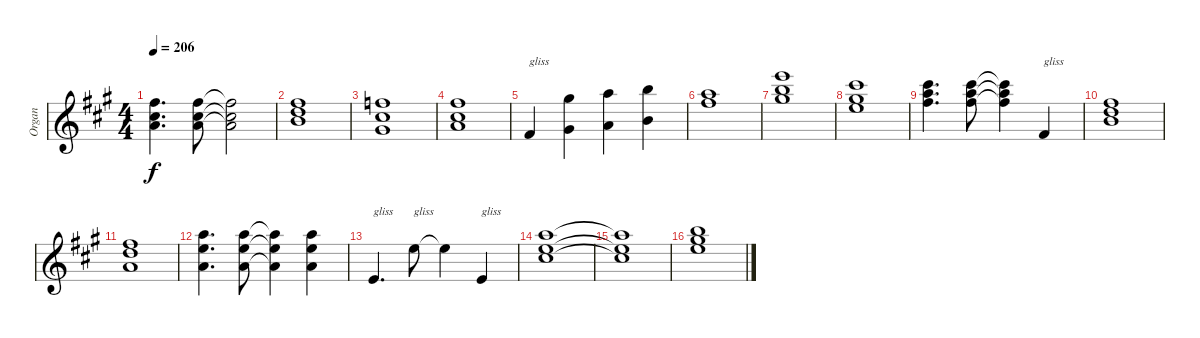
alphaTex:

\track ("Organ" "Organ") {instrument drawbarorgan}
\staff {score}
\tuning (E4 B3 G3 D3 A2 E2 B1) {hide}
\ts (4 4)
\tempo 206
\clef g2
\ks a
(14.1 14.2 14.3).4{d dy f} (5.1 14.2 23.3).8 (5.1{t} 14.2{t} 23.3{t}).2 |
(7.1 15.2 23.3).1 |
(13.1 14.2 13.3).1 |
(5.1 14.2 23.3).1 |
2.1.4{txt "gliss"} (4.1 21.2).4 (5.1 22.2).4 (7.1 24.2).4 |
(14.1 22.2).1 |
(24.1 24.2 25.3).1 |
(16.1 17.2 30.3).1 |
(21.1 22.2 23.3).4{d} (14.1 22.2 30.3).8 (14.1{t} 22.2{t} 30.3{t}).4 2.1.4{txt "gliss"} |
(14.1 15.2 16.3).1 |
(5.1 15.2 23.3).1 |
(12.1 22.2 14.3).4{d} (5.1 17.2 26.3).8 (5.1{t} 17.2{t} 26.3{t}).4 (12.1 22.2 14.3).4 |
0.1.4{d txt "gliss"} 12.1.8{txt "gliss"} 12.1{t}.4 0.1.4{txt "gliss"} |
\section ("" "")
(17.1 17.2 18.3).1 |
(17.1{t} 17.2{t} 18.3{t}).1 |
(19.1 21.2 21.3).1
